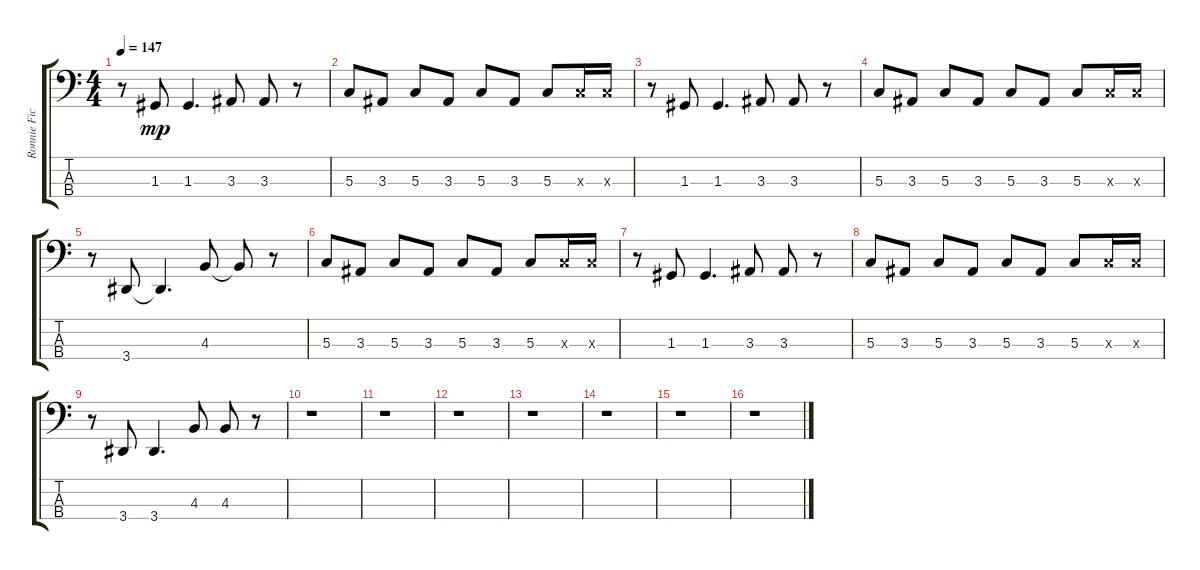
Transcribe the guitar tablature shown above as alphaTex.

\track ("Ronnie Ficarro - Bass" "Ronnie Fic") {instrument electricbasspick}
\staff {score tabs}
\tuning (F2 C2 G1 C1) {hide}
\ts (4 4)
\tempo 147
\clef f4
\ks c
r.8{dy mp} 1.3.8 1.3.4{d} 3.3.8 3.3.8 r.8 |
5.3.8 3.3.8 5.3.8 3.3.8 5.3.8 3.3.8 5.3.8 5.3{x}.16 5.3{x}.16 |
r.8 1.3.8 1.3.4{d} 3.3.8 3.3.8 r.8 |
5.3.8 3.3.8 5.3.8 3.3.8 5.3.8 3.3.8 5.3.8 5.3{x}.16 5.3{x}.16 |
r.8 3.4.8 3.4{t}.4{d} 4.3.8 4.3{t}.8 r.8 |
5.3.8 3.3.8 5.3.8 3.3.8 5.3.8 3.3.8 5.3.8 5.3{x}.16 5.3{x}.16 |
r.8 1.3.8 1.3.4{d} 3.3.8 3.3.8 r.8 |
5.3.8 3.3.8 5.3.8 3.3.8 5.3.8 3.3.8 5.3.8 5.3{x}.16 5.3{x}.16 |
r.8 3.4.8 3.4.4{d} 4.3.8 4.3.8 r.8 |
r.1 |
r.1 |
r.1 |
r.1 |
r.1 |
r.1 |
r.1
